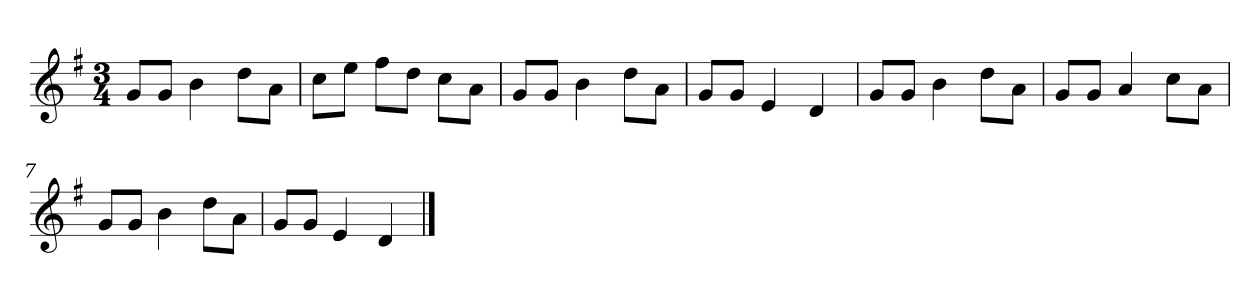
**kern
*part1
*staff1
*clefG2
*k[f#]
*G:
*M3/4
=
8g/L
8g/J
4b
8dd\L
8a\J
=2
8cc\L
8ee\J
8ff#\L
8dd\J
8cc\L
8a\J
=3
8g/L
8g/J
4b
8dd\L
8a\J
=4
8g/L
8g/J
4e
4d
=5y
8g/L
8g/J
4b
8dd\L
8a\J
=6
8g/L
8g/J
4a
8cc\L
8a\J
=7
8g/L
8g/J
4b
8dd\L
8a\J
=8
8g/L
8g/J
4e
4d
==
*-
